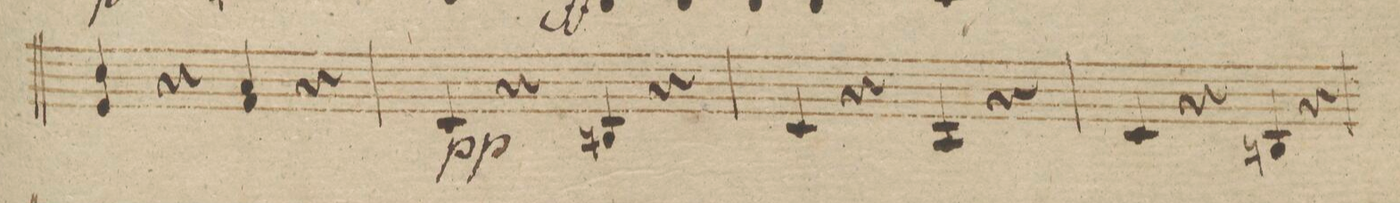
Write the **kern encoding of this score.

**kern	**dynam
*I"Violino 2do	*
*clefG2	*
*k[b-]	*
*met(c|)	*
*M2/2	*
4b-/ 4e/	.
4r	.
4a/ 4f/	.
4r	.
=31	=31
4c/	pp
4r	.
4Bn/	.
4r	.
=32	=32
4c/	.
4r	.
4A/	.
4r	.
=33	=33
4c/	.
4r	.
4Bn/	.
4r	.
=34	=34
*-	*-
